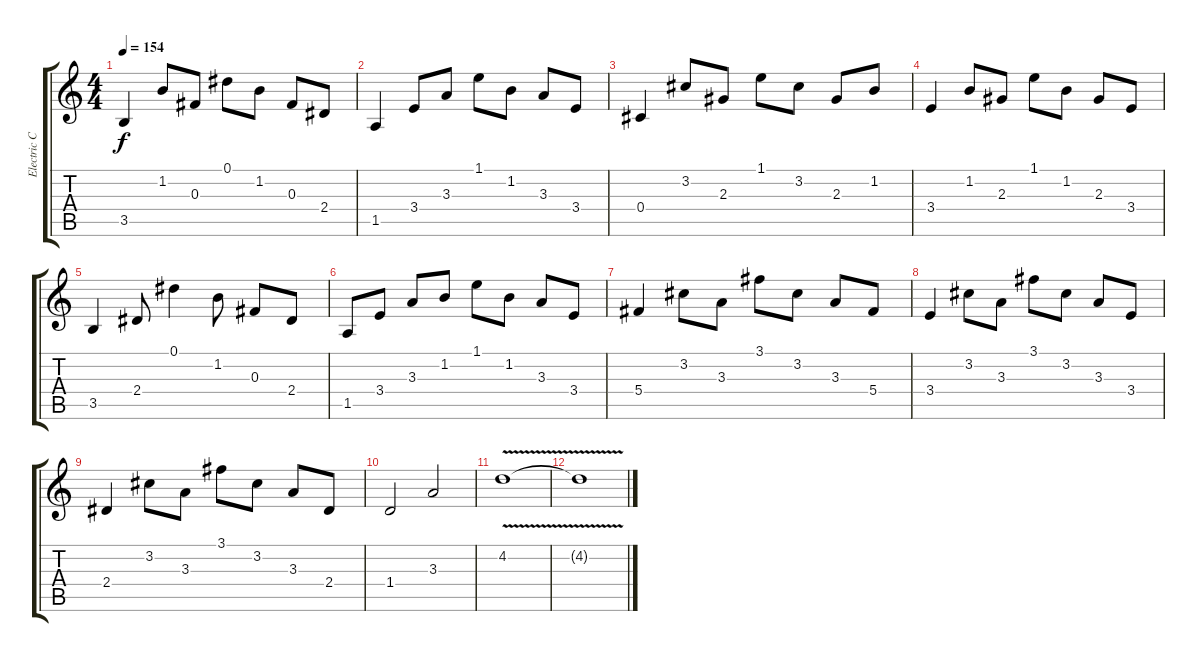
\track ("Electric Clean Guitar" "Electric C") {instrument electricguitarclean}
\staff {score tabs}
\tuning (Eb4 Bb3 Gb3 Db3 Ab2 Eb2) {hide}
\ts (4 4)
\tempo 154
\clef g2
\ks c
3.5.4{dy f} 1.2.8 0.3.8 0.1.8 1.2.8 0.3.8 2.4.8 |
1.5.4 3.4.8 3.3.8 1.1.8 1.2.8 3.3.8 3.4.8 |
0.4.4 3.2.8 2.3.8 1.1.8 3.2.8 2.3.8 1.2.8 |
3.4.4 1.2.8 2.3.8 1.1.8 1.2.8 2.3.8 3.4.8 |
3.5.4 2.4.8 0.1.4 1.2.8 0.3.8 2.4.8 |
1.5.8 3.4.8 3.3.8 1.2.8 1.1.8 1.2.8 3.3.8 3.4.8 |
5.4.4 3.2.8 3.3.8 3.1.8 3.2.8 3.3.8 5.4.8 |
3.4.4 3.2.8 3.3.8 3.1.8 3.2.8 3.3.8 3.4.8 |
2.4.4 3.2.8 3.3.8 3.1.8 3.2.8 3.3.8 2.4.8 |
1.4.2 3.3.2 |
4.2{v}.1 |
4.2{t}.1
